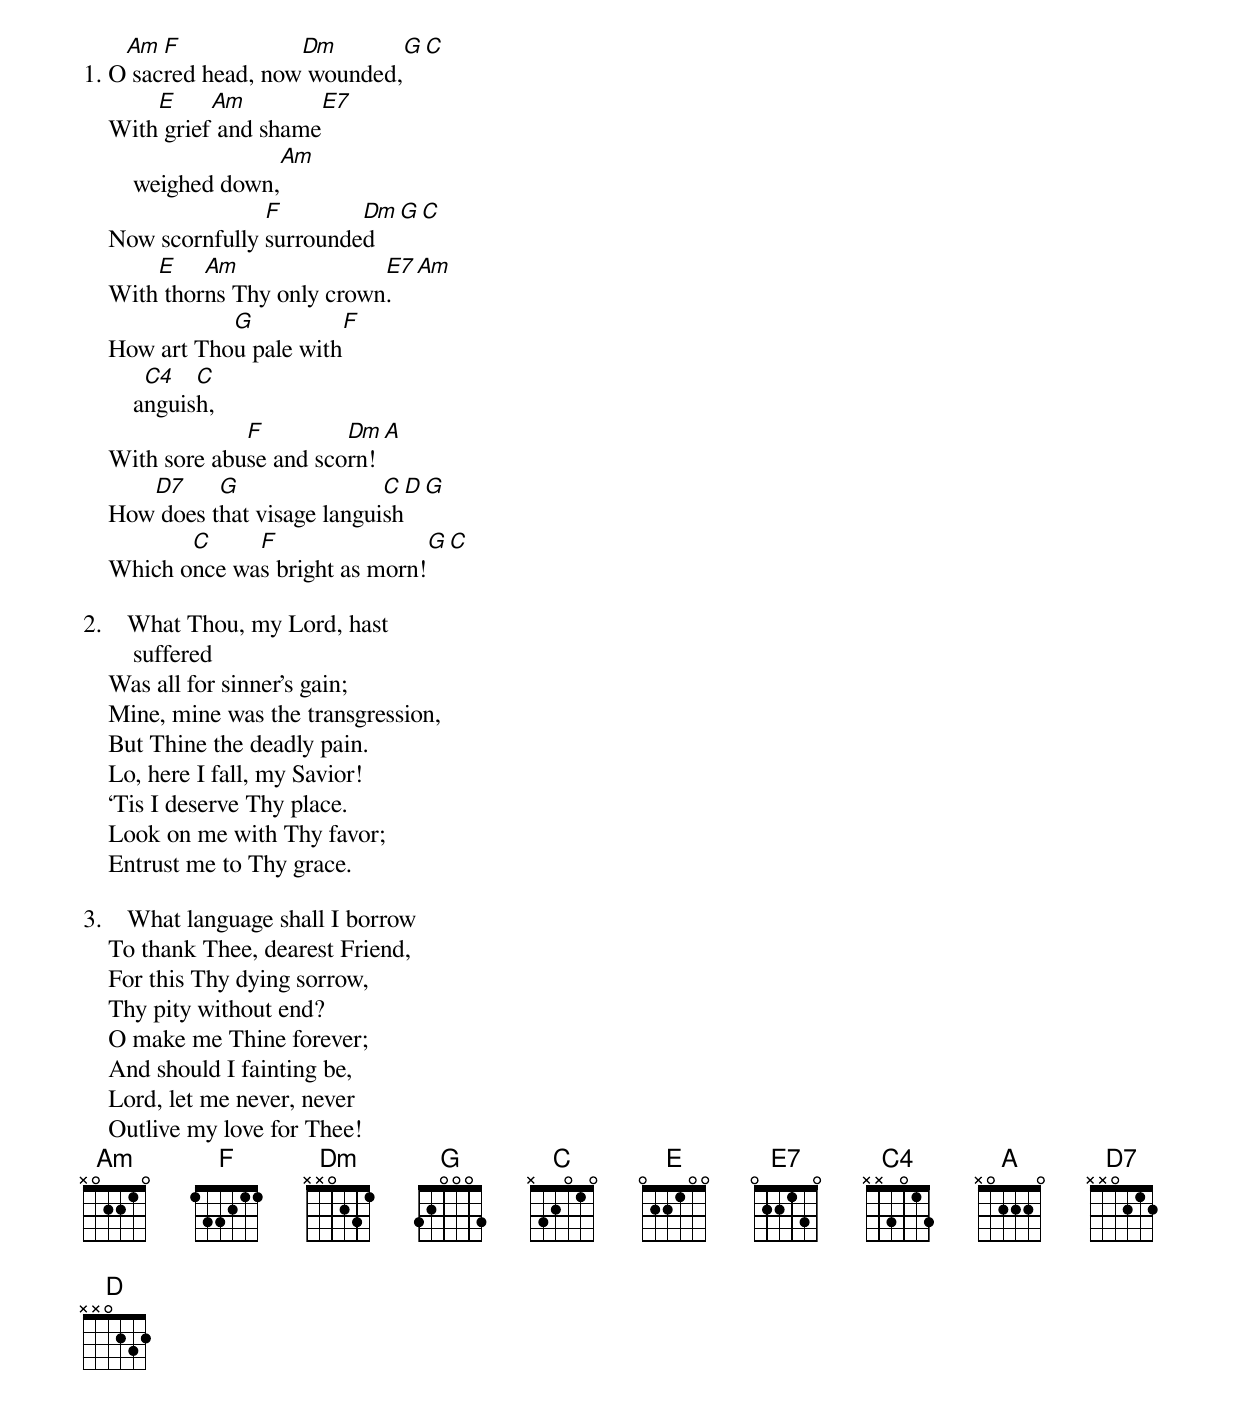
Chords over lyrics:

    Am  F            Dm                   G     C
1. O sacred head, now wounded,
        E     Am                E7
    With grief and shame
                            Am
        weighed down,
                   F        Dm           G     C
    Now scornfully surrounded
        E    Am               E7       Am
    With thorns Thy only crown.
               G                  F
    How art Thou pale with
         C4   C
        anguish,
                 F         Dm               A
    With sore abuse and scorn!
       D7     G                C          D      G
    How does that visage languish
           C     F                   G                C
    Which once was bright as morn!

2.    What Thou, my Lord, hast
        suffered
    Was all for sinner’s gain;
    Mine, mine was the transgression,
    But Thine the deadly pain.
    Lo, here I fall, my Savior!
    ‘Tis I deserve Thy place.
    Look on me with Thy favor;
    Entrust me to Thy grace.

3.    What language shall I borrow
    To thank Thee, dearest Friend,
    For this Thy dying sorrow,
    Thy pity without end?
    O make me Thine forever;
    And should I fainting be,
    Lord, let me never, never
    Outlive my love for Thee!
